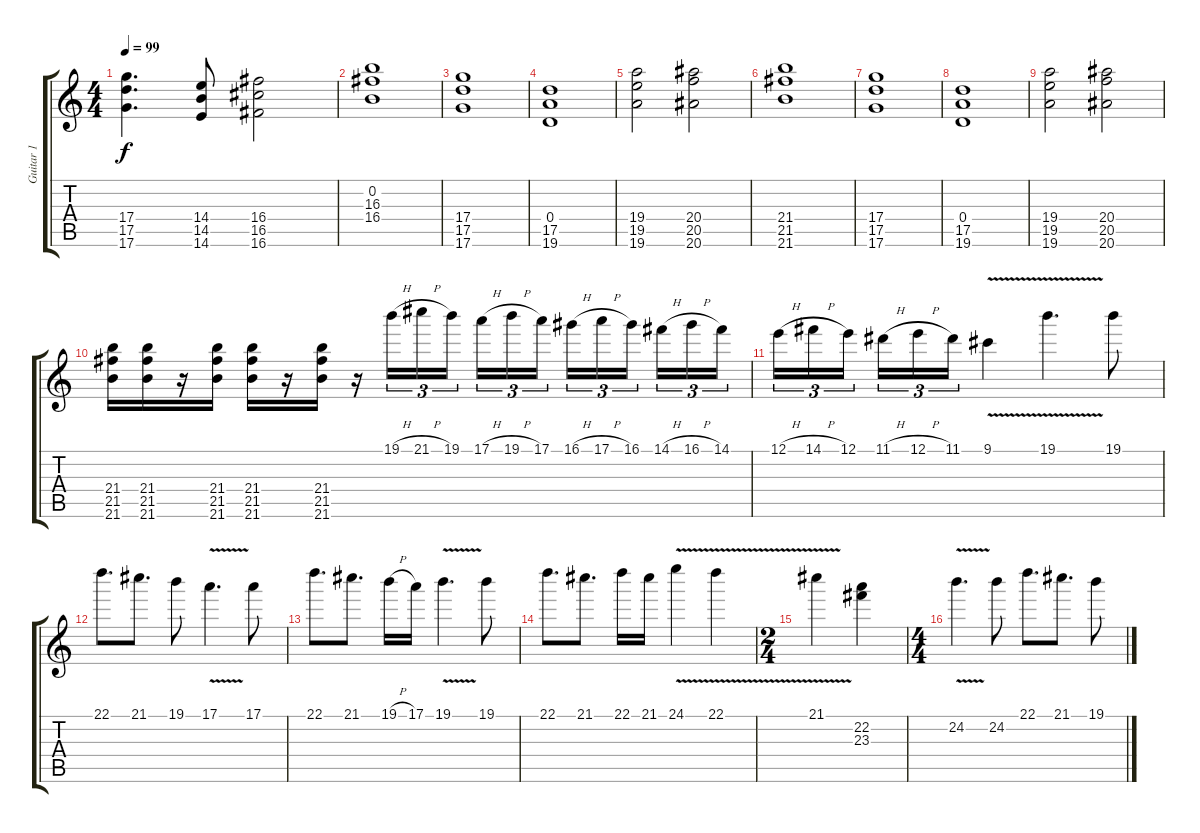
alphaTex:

\track ("Guitar 1" "Guitar 1") {solo instrument overdrivenguitar}
\staff {score tabs}
\tuning (E4 B3 G3 D3 A2 D2) {hide}
\ts (4 4)
\tempo 99
\clef g2
\ks c
(17.4 17.5 17.6).4{d dy f} (14.4 14.5 14.6).8 (16.4 16.5 16.6).2 |
(0.2 16.3 16.4).1 |
(17.4 17.5 17.6).1 |
(0.4 17.5 19.6).1 |
(19.4 19.5 19.6).2 (20.4 20.5 20.6).2 |
(21.4 21.5 21.6).1 |
(17.4 17.5 17.6).1 |
(0.4 17.5 19.6).1 |
(19.4 19.5 19.6).2 (20.4 20.5 20.6).2 |
(21.4 21.5 21.6).16 (21.4 21.5 21.6).16 r.16 (21.4 21.5 21.6).16 (21.4 21.5 21.6).16 r.16 (21.4 21.5 21.6).16 r.16 19.1{h}.16{tu (3 2)} 21.1{h}.16{tu (3 2)} 19.1.16{tu (3 2) beam splitsecondary} 17.1{h}.16{tu (3 2)} 19.1{h}.16{tu (3 2)} 17.1.16{tu (3 2)} 16.1{h}.16{tu (3 2)} 17.1{h}.16{tu (3 2)} 16.1.16{tu (3 2) beam splitsecondary} 14.1{h}.16{tu (3 2)} 16.1{h}.16{tu (3 2)} 14.1.16{tu (3 2)} |
12.1{h}.16{tu (3 2)} 14.1{h}.16{tu (3 2)} 12.1.16{tu (3 2) beam splitsecondary} 11.1{h}.16{tu (3 2)} 12.1{h}.16{tu (3 2)} 11.1.16{tu (3 2)} 9.1{v}.4 19.1{v}.4{d} 19.1.8 |
22.1.8{d} 21.1.8{d} 19.1.8 17.1{v}.4{d} 17.1.8 |
22.1.8{d} 21.1.8{d} 19.1{h}.16 17.1.16 19.1{v}.4{d} 19.1.8 |
22.1.8{d} 21.1.8{d} 22.1.16 21.1.16 24.1{v}.4 22.1{v}.4 |
\ts (2 4)
21.1{v}.4 (22.2 23.3).4 |
\ts (4 4)
24.2{v}.4{d} 24.2.8 22.1.8{d} 21.1.8{d} 19.1.8
